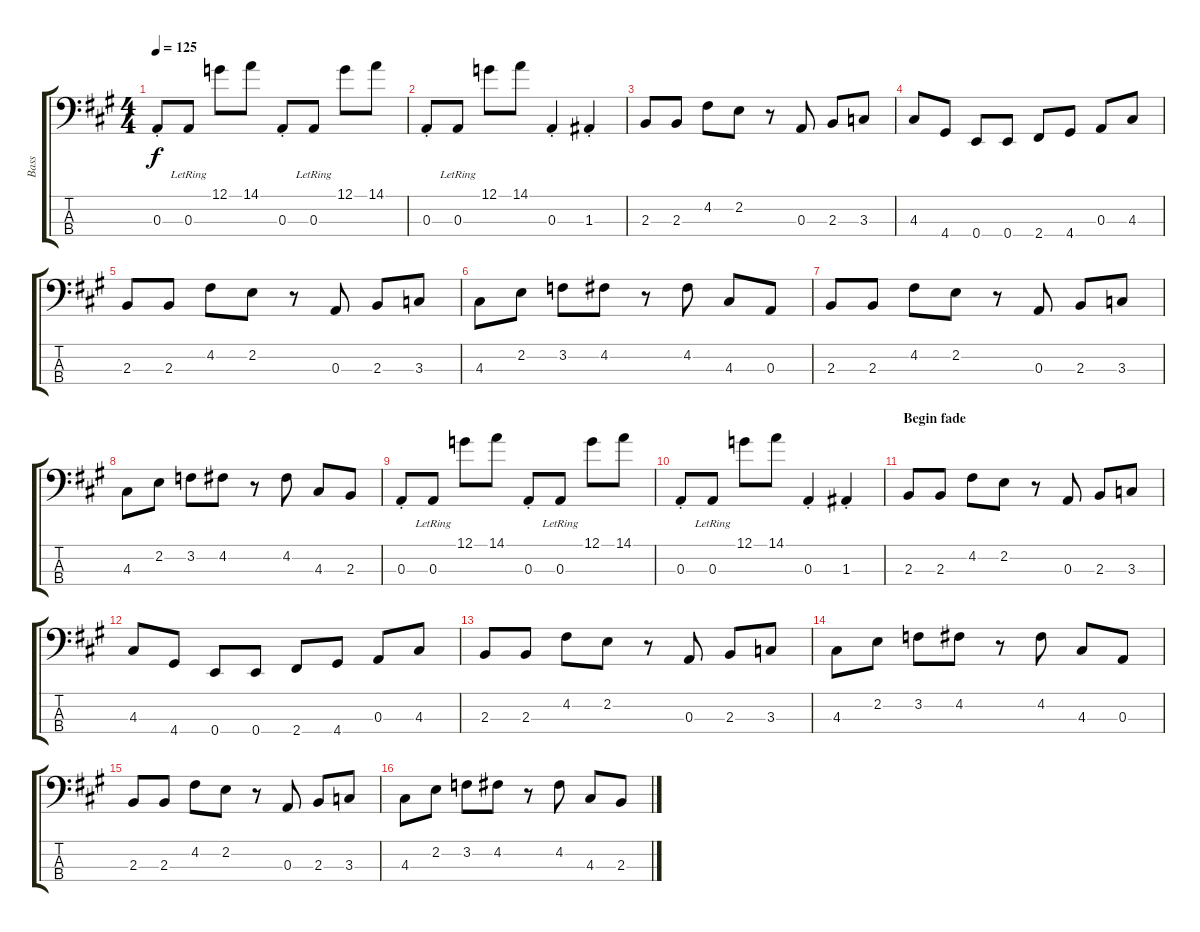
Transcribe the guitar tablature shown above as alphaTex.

\track ("Bass" "Bass") {instrument fretlessbass}
\staff {score tabs}
\tuning (G2 D2 A1 E1) {hide}
\ts (4 4)
\tempo 125
\clef f4
\ks a
0.3{st}.8{dy f} 0.3{lr}.8 12.1.8 14.1.8 0.3{st}.8 0.3{lr}.8 12.1.8 14.1.8 |
0.3{st}.8 0.3{lr}.8 12.1.8 14.1.8 0.3{st}.4 1.3{st}.4 |
2.3.8 2.3.8 4.2.8 2.2.8 r.8 0.3.8 2.3.8 3.3.8 |
4.3.8 4.4.8 0.4.8 0.4.8 2.4.8 4.4.8 0.3.8 4.3.8 |
2.3.8 2.3.8 4.2.8 2.2.8 r.8 0.3.8 2.3.8 3.3.8 |
4.3.8 2.2.8 3.2.8 4.2.8 r.8 4.2.8 4.3.8 0.3.8 |
2.3.8 2.3.8 4.2.8 2.2.8 r.8 0.3.8 2.3.8 3.3.8 |
4.3.8 2.2.8 3.2.8 4.2.8 r.8 4.2.8 4.3.8 2.3.8 |
0.3{st}.8 0.3{lr}.8 12.1.8 14.1.8 0.3{st}.8 0.3{lr}.8 12.1.8 14.1.8 |
0.3{st}.8 0.3{lr}.8 12.1.8 14.1.8 0.3{st}.4 1.3{st}.4 |
\section ("" "Begin fade")
2.3.8 2.3.8 4.2.8 2.2.8 r.8 0.3.8 2.3.8 3.3.8 |
4.3.8 4.4.8 0.4.8 0.4.8 2.4.8 4.4.8 0.3.8 4.3.8 |
2.3.8 2.3.8 4.2.8 2.2.8 r.8 0.3.8 2.3.8 3.3.8 |
4.3.8 2.2.8 3.2.8 4.2.8 r.8 4.2.8 4.3.8 0.3.8 |
2.3.8 2.3.8 4.2.8 2.2.8 r.8 0.3.8 2.3.8 3.3.8 |
4.3.8 2.2.8 3.2.8 4.2.8 r.8 4.2.8 4.3.8 2.3.8
